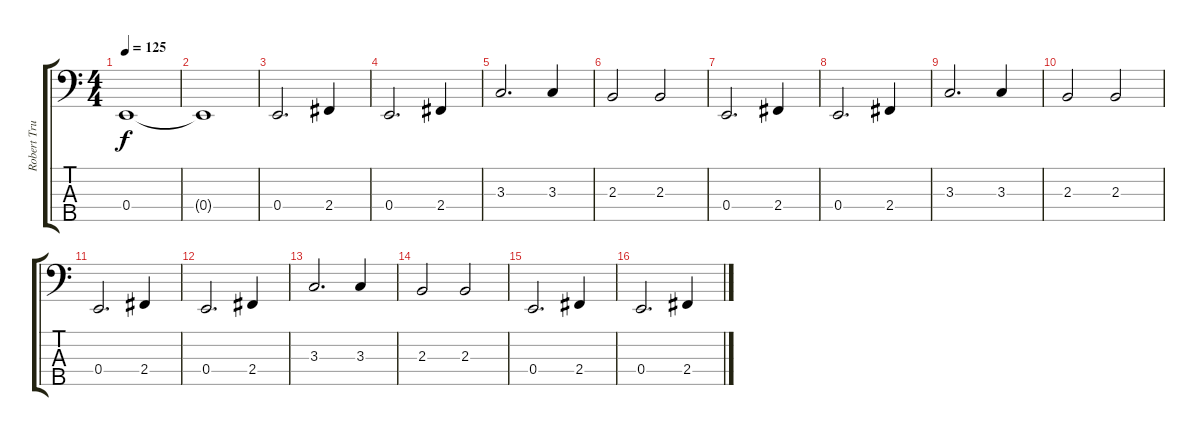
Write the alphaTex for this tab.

\track ("Robert Trujillo" "Robert Tru") {instrument electricbassfinger}
\staff {score tabs}
\tuning (G2 D2 A1 E1 B0) {hide}
\ts (4 4)
\tempo 125
\clef f4
\ks c
0.4.1{dy f} |
0.4{t}.1 |
0.4.2{d} 2.4.4 |
0.4.2{d} 2.4.4 |
3.3.2{d} 3.3.4 |
2.3.2 2.3.2 |
0.4.2{d} 2.4.4 |
0.4.2{d} 2.4.4 |
3.3.2{d} 3.3.4 |
2.3.2 2.3.2 |
0.4.2{d} 2.4.4 |
0.4.2{d} 2.4.4 |
3.3.2{d} 3.3.4 |
2.3.2 2.3.2 |
0.4.2{d} 2.4.4 |
0.4.2{d} 2.4.4
